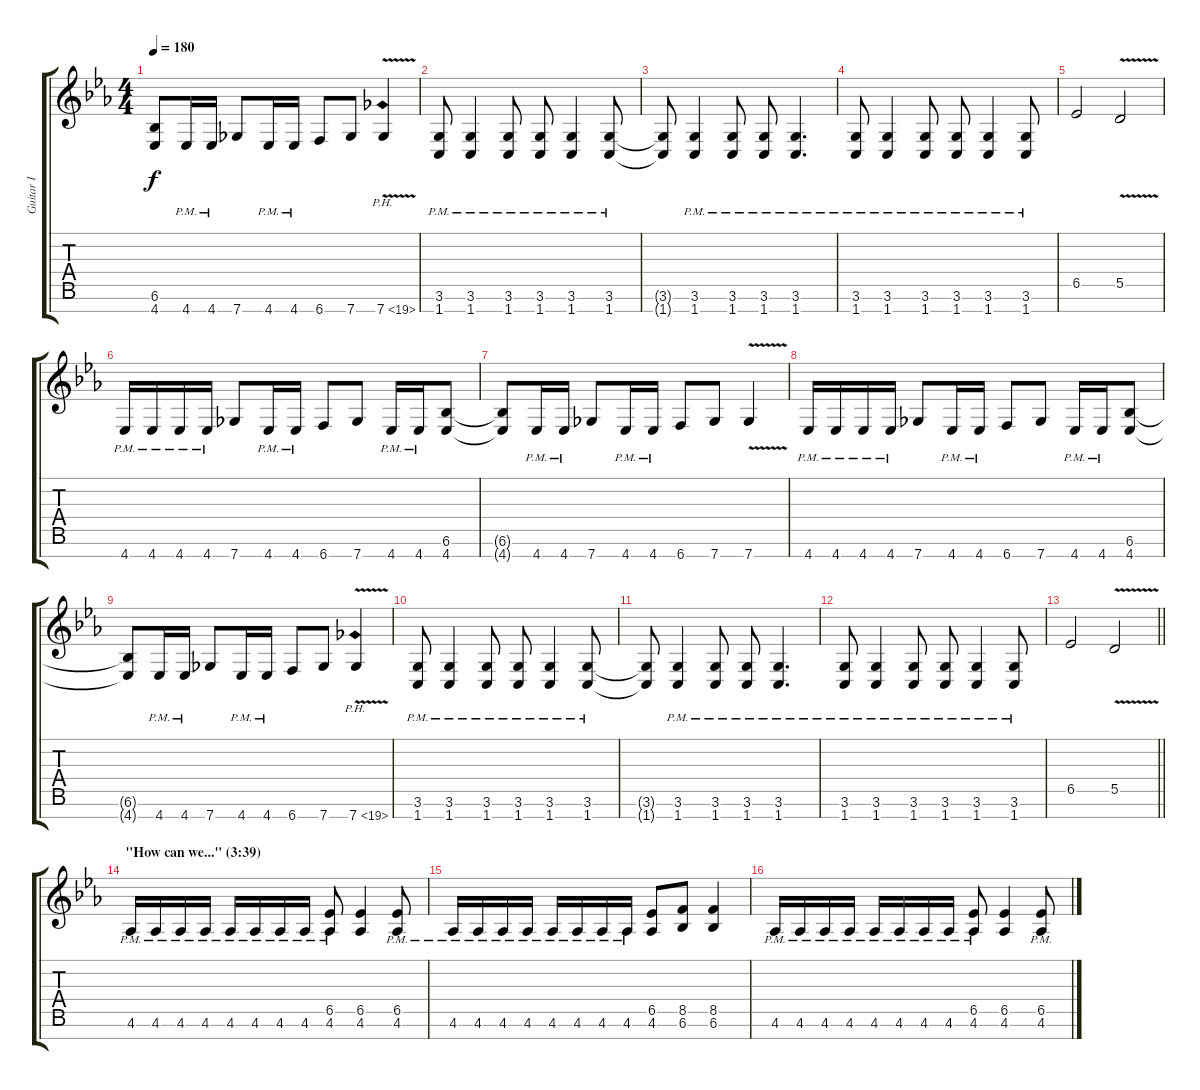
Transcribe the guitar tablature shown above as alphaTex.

\track ("Guitar I" "Guitar I") {instrument distortionguitar}
\staff {score tabs}
\tuning (E4 B3 G3 D3 A2 E2 B1) {hide}
\ts (4 4)
\tempo 180
\clef g2
\ks cminor
(6.6{t} 4.7{t}).8{dy f} 4.7{pm}.16 4.7{pm}.16 7.7.8 4.7{pm}.16 4.7{pm}.16 6.7.8 7.7.8 7.7{ph 12 v}.4 |
(3.6{pm} 1.7{pm}).8 (3.6{pm} 1.7{pm}).4 (3.6{pm} 1.7{pm}).8 (3.6{pm} 1.7{pm}).8 (3.6{pm} 1.7{pm}).4 (3.6{pm} 1.7{pm}).8 |
(3.6{t} 1.7{t}).8 (3.6{pm} 1.7{pm}).4 (3.6{pm} 1.7{pm}).8 (3.6{pm} 1.7{pm}).8 (3.6{pm} 1.7{pm}).4{d} |
(3.6{pm} 1.7{pm}).8 (3.6{pm} 1.7{pm}).4 (3.6{pm} 1.7{pm}).8 (3.6{pm} 1.7{pm}).8 (3.6{pm} 1.7{pm}).4 (3.6{pm} 1.7{pm}).8 |
6.5.2 5.5{v}.2 |
4.7{pm}.16 4.7{pm}.16 4.7{pm}.16 4.7{pm}.16 7.7.8 4.7{pm}.16 4.7{pm}.16 6.7.8 7.7.8 4.7{pm}.16 4.7{pm}.16 (6.6 4.7).8 |
(6.6{t} 4.7{t}).8 4.7{pm}.16 4.7{pm}.16 7.7.8 4.7{pm}.16 4.7{pm}.16 6.7.8 7.7.8 7.7{v}.4 |
4.7{pm}.16 4.7{pm}.16 4.7{pm}.16 4.7{pm}.16 7.7.8 4.7{pm}.16 4.7{pm}.16 6.7.8 7.7.8 4.7{pm}.16 4.7{pm}.16 (6.6 4.7).8 |
(6.6{t} 4.7{t}).8 4.7{pm}.16 4.7{pm}.16 7.7.8 4.7{pm}.16 4.7{pm}.16 6.7.8 7.7.8 7.7{ph 12 v}.4 |
(3.6{pm} 1.7{pm}).8 (3.6{pm} 1.7{pm}).4 (3.6{pm} 1.7{pm}).8 (3.6{pm} 1.7{pm}).8 (3.6{pm} 1.7{pm}).4 (3.6{pm} 1.7{pm}).8 |
(3.6{t} 1.7{t}).8 (3.6{pm} 1.7{pm}).4 (3.6{pm} 1.7{pm}).8 (3.6{pm} 1.7{pm}).8 (3.6{pm} 1.7{pm}).4{d} |
(3.6{pm} 1.7{pm}).8 (3.6{pm} 1.7{pm}).4 (3.6{pm} 1.7{pm}).8 (3.6{pm} 1.7{pm}).8 (3.6{pm} 1.7{pm}).4 (3.6{pm} 1.7{pm}).8 |
\barLineRight lightlight
6.5.2 5.5{v}.2 |
\section ("" "\"How can we...\" (3:39)")
4.6{pm}.16 4.6{pm}.16 4.6{pm}.16 4.6{pm}.16 4.6{pm}.16 4.6{pm}.16 4.6{pm}.16 4.6{pm}.16 (6.5{pm} 4.6{pm}).8 (6.5 4.6).4 (6.5{pm} 4.6{pm}).8 |
4.6{pm}.16 4.6{pm}.16 4.6{pm}.16 4.6{pm}.16 4.6{pm}.16 4.6{pm}.16 4.6{pm}.16 4.6{pm}.16 (6.5 4.6).8 (8.5 6.6).8 (8.5 6.6).4 |
4.6{pm}.16 4.6{pm}.16 4.6{pm}.16 4.6{pm}.16 4.6{pm}.16 4.6{pm}.16 4.6{pm}.16 4.6{pm}.16 (6.5{pm} 4.6{pm}).8 (6.5 4.6).4 (6.5{pm} 4.6{pm}).8
